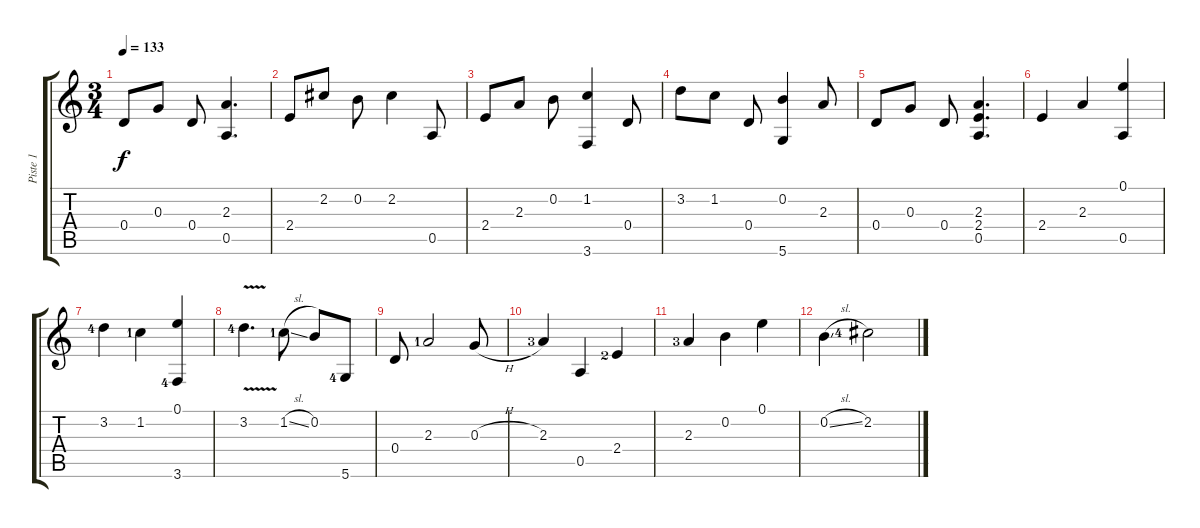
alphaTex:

\track ("Piste 1" "Piste 1") {instrument acousticguitarsteel}
\staff {score tabs}
\tuning (E4 B3 G3 D3 A2 D2) {hide}
\ts (3 4)
\tempo 133
\clef g2
\ks c
0.4.8{dy f} 0.3.8 0.4.8 (2.3 0.5).4{d} |
2.4.8 2.2.8 0.2.8 2.2.4 0.5.8 |
2.4.8 2.3.8 0.2.8 (1.2 3.6).4 0.4.8 |
3.2.8 1.2.8 0.4.8 (0.2 5.6).4 2.3.8 |
0.4.8 0.3.8 0.4.8 (2.3 2.4 0.5).4{d} |
2.4.4 2.3.4 (0.1 0.5).4 |
3.2{lf 5}.4 1.2{lf 2}.4 (0.1 3.6{lf 5}).4 |
3.2{v lf 5}.4{d} 1.2{sl lf 2}.8 0.2.8 5.6{lf 5}.8 |
0.4.8 2.3{lf 2}.2 0.3{h}.8 |
2.3{lf 4}.4 0.5.4 2.4{lf 3}.4 |
2.3{lf 4}.4 0.2.4 0.1.4 |
0.2{sl}.4 2.2{lf 5}.2
